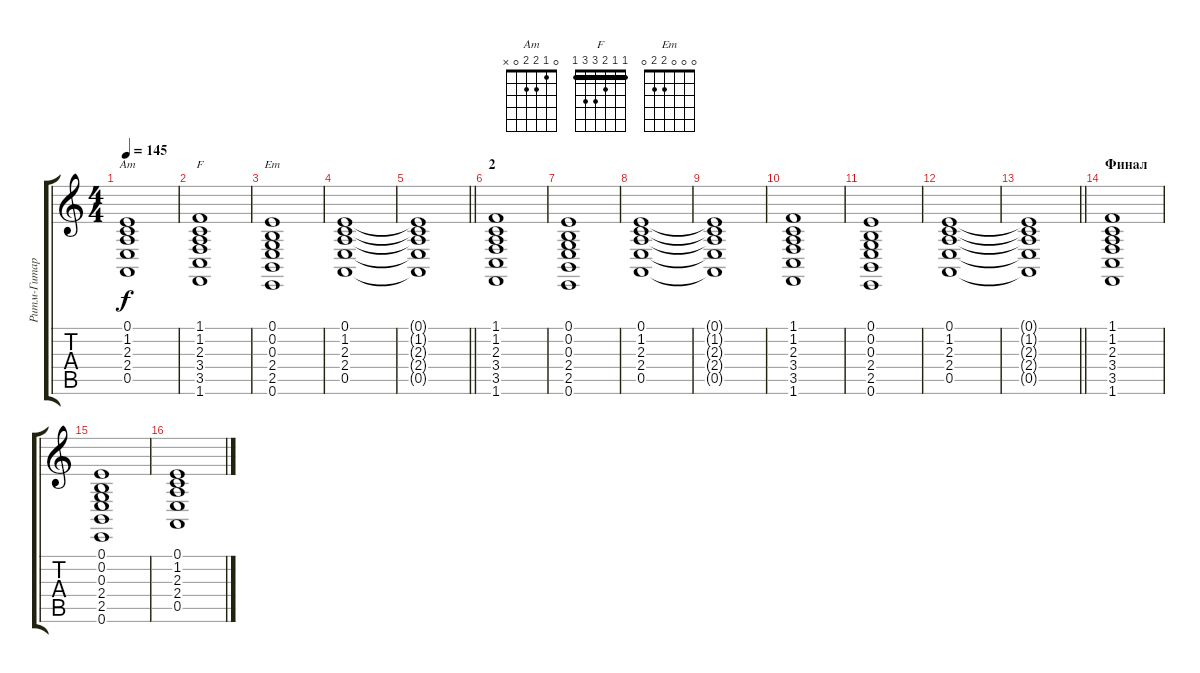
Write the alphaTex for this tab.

\track ("Ритм-Гитара (Гармония)" "Ритм-Гитар") {instrument orchestralharp}
\staff {score tabs}
\tuning (E4 B3 G3 D3 A2 E2) {hide}
\chord ("Am" 0 1 2 2 0 x)
\chord ("F" 1 1 2 3 3 1) {barre 1}
\chord ("Em" 0 0 0 2 2 0)
\ts (4 4)
\tempo 145
\clef g2
\ks c
(0.1{t} 1.2{t} 2.3{t} 2.4{t} 0.5{t}).1{ch "Am" dy f} |
(1.1 1.2 2.3 3.4 3.5 1.6).1{ch "F"} |
(0.1 0.2 0.3 2.4 2.5 0.6).1{ch "Em"} |
(0.1 1.2 2.3 2.4 0.5).1 |
\barLineRight lightlight
(0.1{t} 1.2{t} 2.3{t} 2.4{t} 0.5{t}).1 |
\section ("" "2")
(1.1 1.2 2.3 3.4 3.5 1.6).1 |
(0.1 0.2 0.3 2.4 2.5 0.6).1 |
(0.1 1.2 2.3 2.4 0.5).1 |
(0.1{t} 1.2{t} 2.3{t} 2.4{t} 0.5{t}).1 |
(1.1 1.2 2.3 3.4 3.5 1.6).1 |
(0.1 0.2 0.3 2.4 2.5 0.6).1 |
(0.1 1.2 2.3 2.4 0.5).1 |
\barLineRight lightlight
(0.1{t} 1.2{t} 2.3{t} 2.4{t} 0.5{t}).1 |
\section ("" "Финал")
(1.1 1.2 2.3 3.4 3.5 1.6).1 |
(0.1 0.2 0.3 2.4 2.5 0.6).1 |
(0.1 1.2 2.3 2.4 0.5).1
